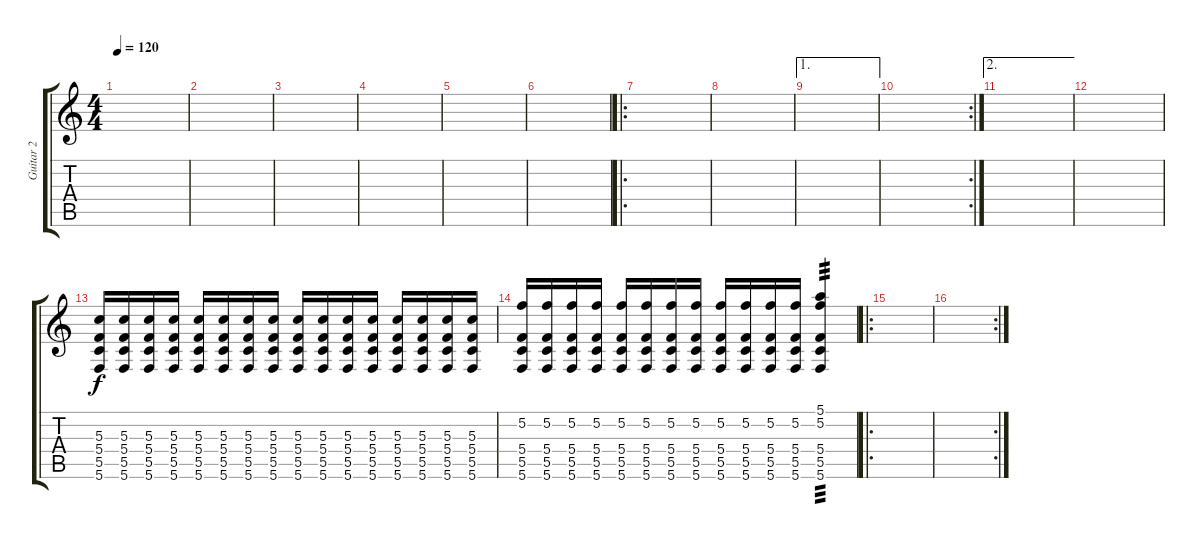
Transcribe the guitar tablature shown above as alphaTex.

\track ("Guitar 2" "Guitar 2") {instrument distortionguitar}
\staff {score tabs}
\tuning (E4 C4 G3 C3 G2 C2) {hide}
\ts (4 4)
\tempo 120
\clef g2
\ks c
|
|
|
|
|
|
\ro
|
|
\ae 1
|
\rc 2
|
\ae 2
|
|
(5.3 5.4 5.5 5.6).16 (5.3 5.4 5.5 5.6).16 (5.3 5.4 5.5 5.6).16 (5.3 5.4 5.5 5.6).16 (5.3 5.4 5.5 5.6).16 (5.3 5.4 5.5 5.6).16 (5.3 5.4 5.5 5.6).16 (5.3 5.4 5.5 5.6).16 (5.3 5.4 5.5 5.6).16 (5.3 5.4 5.5 5.6).16 (5.3 5.4 5.5 5.6).16 (5.3 5.4 5.5 5.6).16 (5.3 5.4 5.5 5.6).16 (5.3 5.4 5.5 5.6).16 (5.3 5.4 5.5 5.6).16 (5.3 5.4 5.5 5.6).16 |
(5.2 5.4 5.5 5.6).16 (5.2 5.4 5.5 5.6).16 (5.2 5.4 5.5 5.6).16 (5.2 5.4 5.5 5.6).16 (5.2 5.4 5.5 5.6).16 (5.2 5.4 5.5 5.6).16 (5.2 5.4 5.5 5.6).16 (5.2 5.4 5.5 5.6).16 (5.2 5.4 5.5 5.6).16 (5.2 5.4 5.5 5.6).16 (5.2 5.4 5.5 5.6).16 (5.2 5.4 5.5 5.6).16 (5.1 5.2 5.4 5.5 5.6).4{tp 3} |
\ro
|
\rc 2
